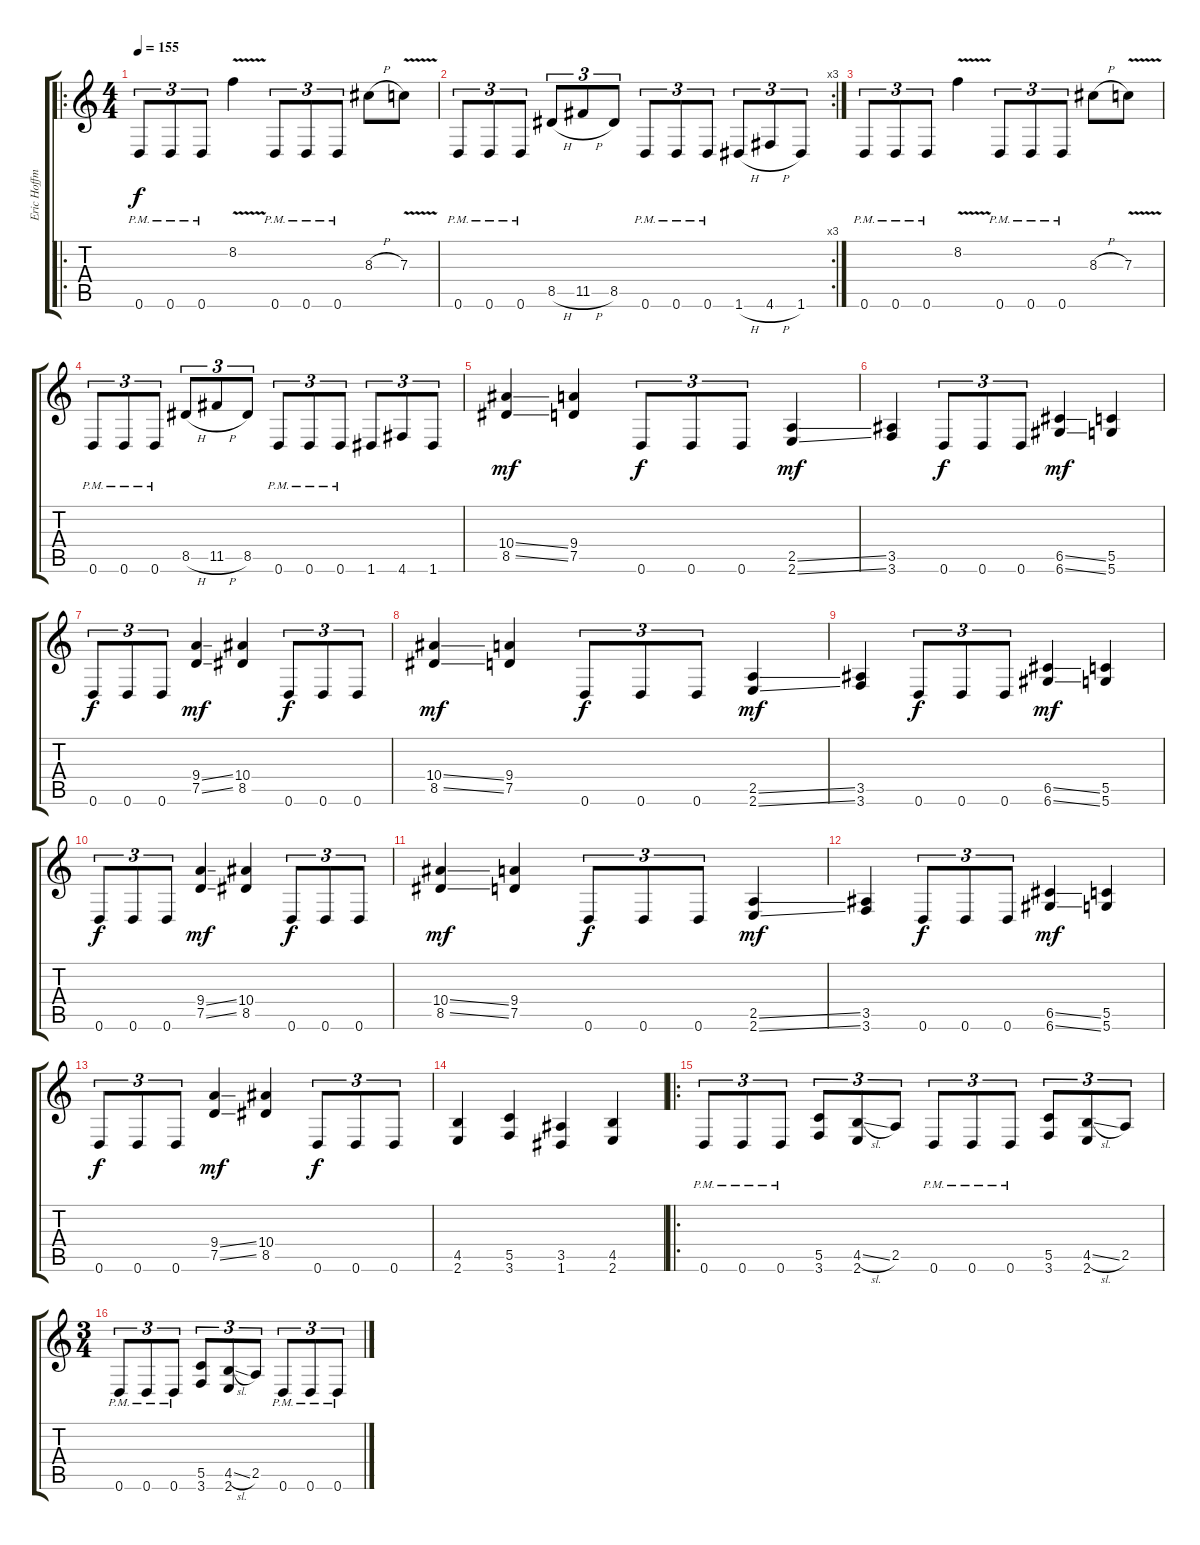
\track ("Eric Hoffman" "Eric Hoffm") {instrument distortionguitar}
\staff {score tabs}
\tuning (D4 A3 F3 C3 G2 D2) {hide}
\ro
\ts (4 4)
\tempo 155
\clef g2
\ks c
0.6{pm}.8{tu (3 2) dy f} 0.6{pm}.8{tu (3 2)} 0.6{pm}.8{tu (3 2)} 8.2{v}.4 0.6{pm}.8{tu (3 2)} 0.6{pm}.8{tu (3 2)} 0.6{pm}.8{tu (3 2)} 8.3{h}.8 7.3{v}.8 |
\rc 3
0.6{pm}.8{tu (3 2)} 0.6{pm}.8{tu (3 2)} 0.6{pm}.8{tu (3 2)} 8.5{h}.8{tu (3 2)} 11.5{h}.8{tu (3 2)} 8.5.8{tu (3 2)} 0.6{pm}.8{tu (3 2)} 0.6{pm}.8{tu (3 2)} 0.6{pm}.8{tu (3 2)} 1.6{h}.8{tu (3 2)} 4.6{h}.8{tu (3 2)} 1.6.8{tu (3 2)} |
0.6{pm}.8{tu (3 2)} 0.6{pm}.8{tu (3 2)} 0.6{pm}.8{tu (3 2)} 8.2{v}.4 0.6{pm}.8{tu (3 2)} 0.6{pm}.8{tu (3 2)} 0.6{pm}.8{tu (3 2)} 8.3{h}.8 7.3{v}.8 |
0.6{pm}.8{tu (3 2)} 0.6{pm}.8{tu (3 2)} 0.6{pm}.8{tu (3 2)} 8.5{h}.8{tu (3 2)} 11.5{h}.8{tu (3 2)} 8.5.8{tu (3 2)} 0.6{pm}.8{tu (3 2)} 0.6{pm}.8{tu (3 2)} 0.6{pm}.8{tu (3 2)} 1.6.8{tu (3 2)} 4.6.8{tu (3 2)} 1.6.8{tu (3 2)} |
(10.4{ss} 8.5{ss}).4{dy mf} (9.4 7.5).4 0.6.8{tu (3 2) dy f} 0.6.8{tu (3 2)} 0.6.8{tu (3 2)} (2.5{ss} 2.6{ss}).4{dy mf} |
(3.5 3.6).4 0.6.8{tu (3 2) dy f} 0.6.8{tu (3 2)} 0.6.8{tu (3 2)} (6.5{ss} 6.6{ss}).4{dy mf} (5.5 5.6).4 |
0.6.8{tu (3 2) dy f} 0.6.8{tu (3 2)} 0.6.8{tu (3 2)} (9.4{ss} 7.5{ss}).4{dy mf} (10.4 8.5).4 0.6.8{tu (3 2) dy f} 0.6.8{tu (3 2)} 0.6.8{tu (3 2)} |
(10.4{ss} 8.5{ss}).4{dy mf} (9.4 7.5).4 0.6.8{tu (3 2) dy f} 0.6.8{tu (3 2)} 0.6.8{tu (3 2)} (2.5{ss} 2.6{ss}).4{dy mf} |
(3.5 3.6).4 0.6.8{tu (3 2) dy f} 0.6.8{tu (3 2)} 0.6.8{tu (3 2)} (6.5{ss} 6.6{ss}).4{dy mf} (5.5 5.6).4 |
0.6.8{tu (3 2) dy f} 0.6.8{tu (3 2)} 0.6.8{tu (3 2)} (9.4{ss} 7.5{ss}).4{dy mf} (10.4 8.5).4 0.6.8{tu (3 2) dy f} 0.6.8{tu (3 2)} 0.6.8{tu (3 2)} |
(10.4{ss} 8.5{ss}).4{dy mf} (9.4 7.5).4 0.6.8{tu (3 2) dy f} 0.6.8{tu (3 2)} 0.6.8{tu (3 2)} (2.5{ss} 2.6{ss}).4{dy mf} |
(3.5 3.6).4 0.6.8{tu (3 2) dy f} 0.6.8{tu (3 2)} 0.6.8{tu (3 2)} (6.5{ss} 6.6{ss}).4{dy mf} (5.5 5.6).4 |
0.6.8{tu (3 2) dy f} 0.6.8{tu (3 2)} 0.6.8{tu (3 2)} (9.4{ss} 7.5{ss}).4{dy mf} (10.4 8.5).4 0.6.8{tu (3 2) dy f} 0.6.8{tu (3 2)} 0.6.8{tu (3 2)} |
(4.5 2.6).4 (5.5 3.6).4 (3.5 1.6).4 (4.5 2.6).4 |
\ro
0.6{pm}.8{tu (3 2)} 0.6{pm}.8{tu (3 2)} 0.6{pm}.8{tu (3 2)} (5.5 3.6).8{tu (3 2)} (4.5{sl} 2.6).8{tu (3 2)} 2.5.8{tu (3 2)} 0.6{pm}.8{tu (3 2)} 0.6{pm}.8{tu (3 2)} 0.6{pm}.8{tu (3 2)} (5.5 3.6).8{tu (3 2)} (4.5{sl} 2.6).8{tu (3 2)} 2.5.8{tu (3 2)} |
\ts (3 4)
0.6{pm}.8{tu (3 2)} 0.6{pm}.8{tu (3 2)} 0.6{pm}.8{tu (3 2)} (5.5 3.6).8{tu (3 2)} (4.5{sl} 2.6).8{tu (3 2)} 2.5.8{tu (3 2)} 0.6{pm}.8{tu (3 2)} 0.6{pm}.8{tu (3 2)} 0.6{pm}.8{tu (3 2)}
